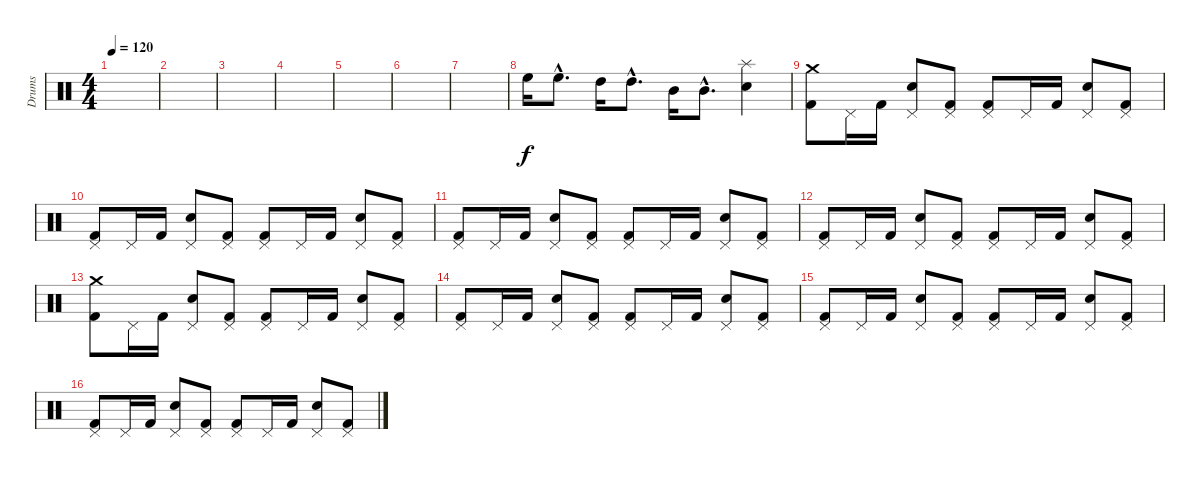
\track ("Drums" "Drums") {instrument percussion}
\staff {score}
\articulation defaults
\ts (4 4)
\tempo 120
\clef neutral
\ks c
|
|
|
|
|
|
|
"High Floor Tom (hit)".16 "High Floor Tom (hit)"{hac}.8{d} "High Tom (hit)".16 "High Tom (hit)"{hac}.8{d} "Mid Tom (hit)".16 "Mid Tom (hit)"{hac}.8{d} ("Splash (hit)" "Snare (hit) 2").4 |
("Crash medium (hit)" "Kick (hit) 2").8 "Pedal Hi-Hat (hit)".16 "Kick (hit) 2".16 ("Pedal Hi-Hat (hit)" "Snare (hit) 2").8 ("Pedal Hi-Hat (hit)" "Kick (hit) 2").8 ("Pedal Hi-Hat (hit)" "Kick (hit) 2").8 "Pedal Hi-Hat (hit)".16 "Kick (hit) 2".16 ("Pedal Hi-Hat (hit)" "Snare (hit) 2").8 ("Pedal Hi-Hat (hit)" "Kick (hit) 2").8 |
("Pedal Hi-Hat (hit)" "Kick (hit) 2").8 "Pedal Hi-Hat (hit)".16 "Kick (hit) 2".16 ("Pedal Hi-Hat (hit)" "Snare (hit) 2").8 ("Pedal Hi-Hat (hit)" "Kick (hit) 2").8 ("Pedal Hi-Hat (hit)" "Kick (hit) 2").8 "Pedal Hi-Hat (hit)".16 "Kick (hit) 2".16 ("Pedal Hi-Hat (hit)" "Snare (hit) 2").8 ("Pedal Hi-Hat (hit)" "Kick (hit) 2").8 |
("Pedal Hi-Hat (hit)" "Kick (hit) 2").8 "Pedal Hi-Hat (hit)".16 "Kick (hit) 2".16 ("Pedal Hi-Hat (hit)" "Snare (hit) 2").8 ("Pedal Hi-Hat (hit)" "Kick (hit) 2").8 ("Pedal Hi-Hat (hit)" "Kick (hit) 2").8 "Pedal Hi-Hat (hit)".16 "Kick (hit) 2".16 ("Pedal Hi-Hat (hit)" "Snare (hit) 2").8 ("Pedal Hi-Hat (hit)" "Kick (hit) 2").8 |
("Pedal Hi-Hat (hit)" "Kick (hit) 2").8 "Pedal Hi-Hat (hit)".16 "Kick (hit) 2".16 ("Pedal Hi-Hat (hit)" "Snare (hit) 2").8 ("Pedal Hi-Hat (hit)" "Kick (hit) 2").8 ("Pedal Hi-Hat (hit)" "Kick (hit) 2").8 "Pedal Hi-Hat (hit)".16 "Kick (hit) 2".16 ("Pedal Hi-Hat (hit)" "Snare (hit) 2").8 ("Pedal Hi-Hat (hit)" "Kick (hit) 2").8 |
("Crash medium (hit)" "Kick (hit) 2").8 "Pedal Hi-Hat (hit)".16 "Kick (hit) 2".16 ("Pedal Hi-Hat (hit)" "Snare (hit) 2").8 ("Pedal Hi-Hat (hit)" "Kick (hit) 2").8 ("Pedal Hi-Hat (hit)" "Kick (hit) 2").8 "Pedal Hi-Hat (hit)".16 "Kick (hit) 2".16 ("Pedal Hi-Hat (hit)" "Snare (hit) 2").8 ("Pedal Hi-Hat (hit)" "Kick (hit) 2").8 |
("Pedal Hi-Hat (hit)" "Kick (hit) 2").8 "Pedal Hi-Hat (hit)".16 "Kick (hit) 2".16 ("Pedal Hi-Hat (hit)" "Snare (hit) 2").8 ("Pedal Hi-Hat (hit)" "Kick (hit) 2").8 ("Pedal Hi-Hat (hit)" "Kick (hit) 2").8 "Pedal Hi-Hat (hit)".16 "Kick (hit) 2".16 ("Pedal Hi-Hat (hit)" "Snare (hit) 2").8 ("Pedal Hi-Hat (hit)" "Kick (hit) 2").8 |
("Pedal Hi-Hat (hit)" "Kick (hit) 2").8 "Pedal Hi-Hat (hit)".16 "Kick (hit) 2".16 ("Pedal Hi-Hat (hit)" "Snare (hit) 2").8 ("Pedal Hi-Hat (hit)" "Kick (hit) 2").8 ("Pedal Hi-Hat (hit)" "Kick (hit) 2").8 "Pedal Hi-Hat (hit)".16 "Kick (hit) 2".16 ("Pedal Hi-Hat (hit)" "Snare (hit) 2").8 ("Pedal Hi-Hat (hit)" "Kick (hit) 2").8 |
("Pedal Hi-Hat (hit)" "Kick (hit) 2").8 "Pedal Hi-Hat (hit)".16 "Kick (hit) 2".16 ("Pedal Hi-Hat (hit)" "Snare (hit) 2").8 ("Pedal Hi-Hat (hit)" "Kick (hit) 2").8 ("Pedal Hi-Hat (hit)" "Kick (hit) 2").8 "Pedal Hi-Hat (hit)".16 "Kick (hit) 2".16 ("Pedal Hi-Hat (hit)" "Snare (hit) 2").8 ("Pedal Hi-Hat (hit)" "Kick (hit) 2").8
